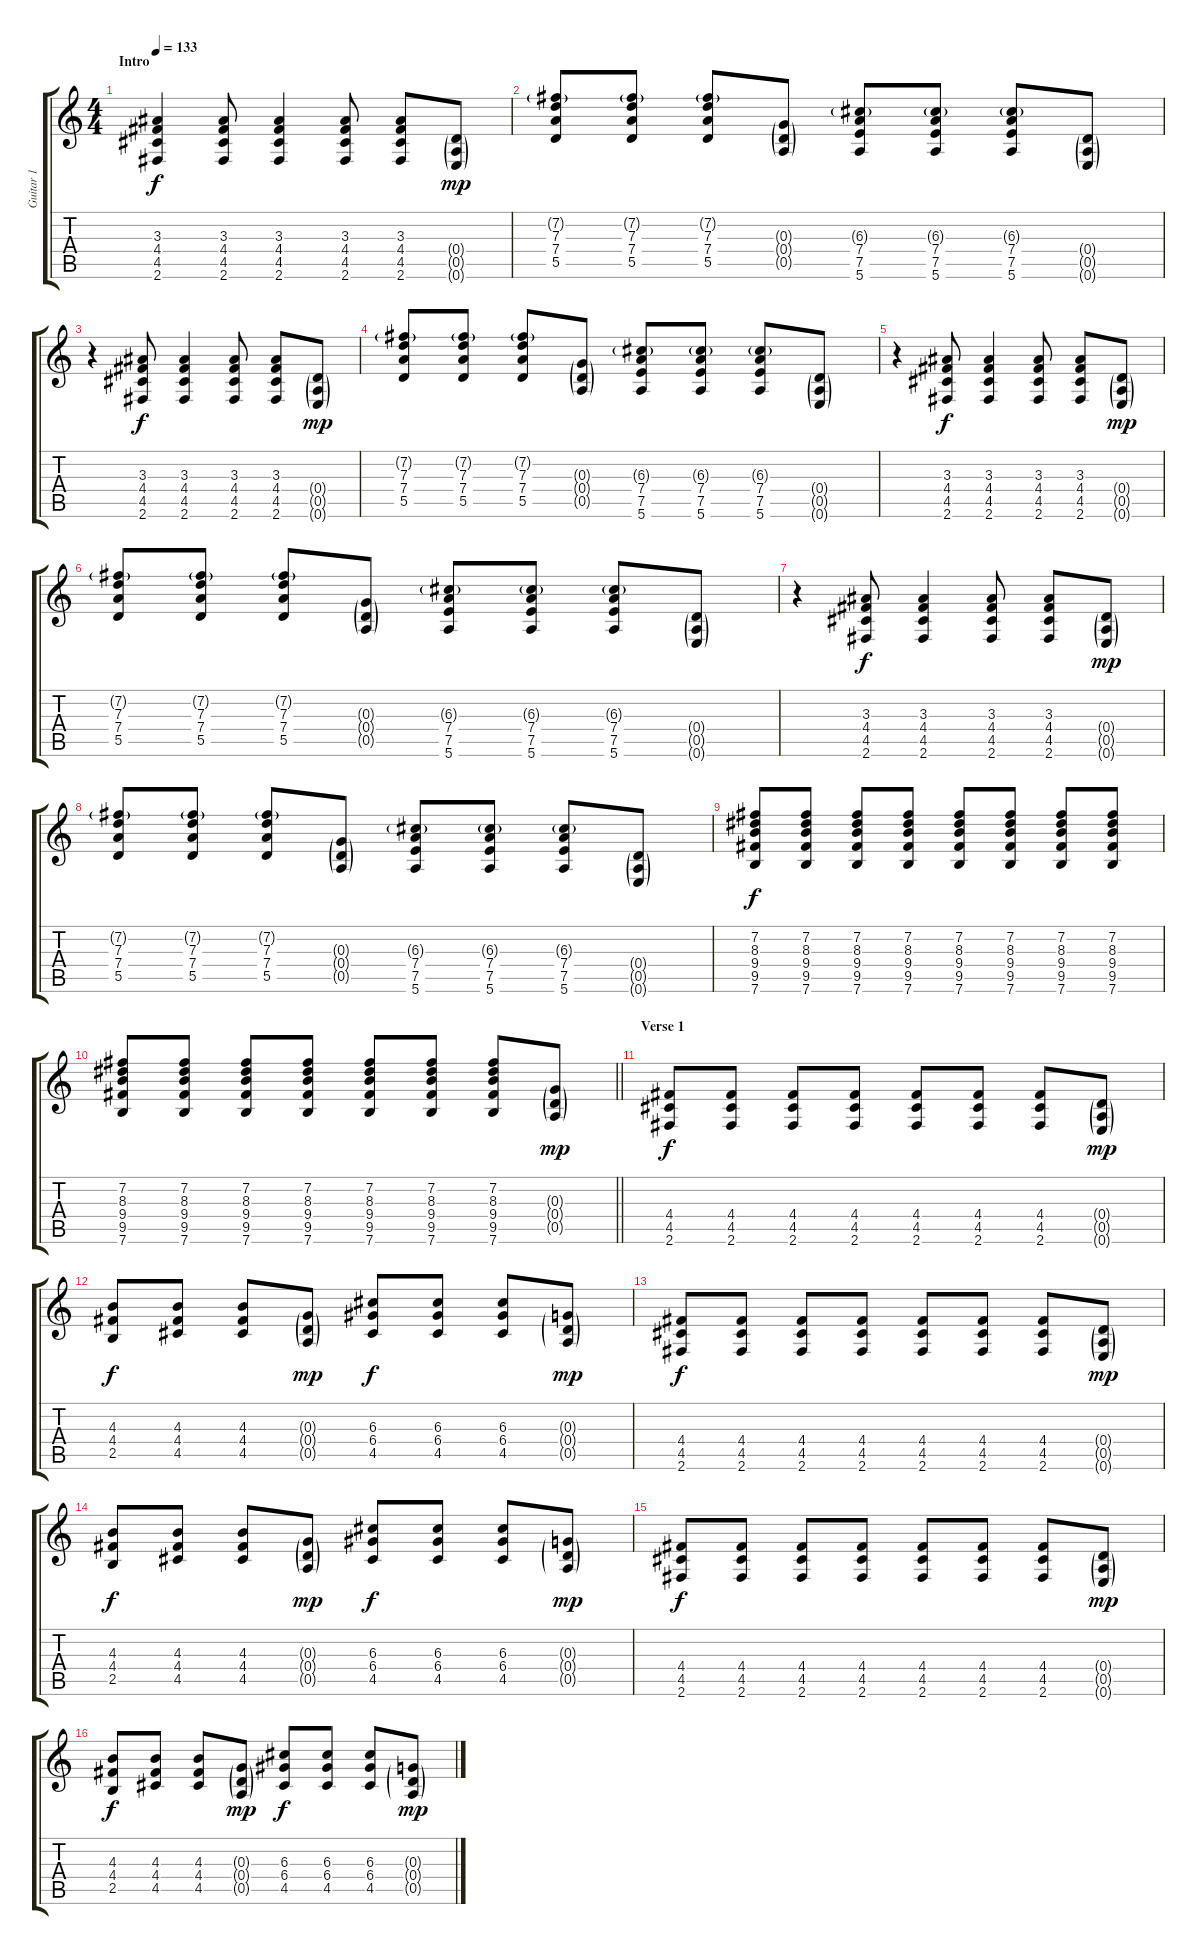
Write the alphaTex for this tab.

\track ("Guitar 1" "Guitar 1") {instrument overdrivenguitar}
\staff {score tabs}
\tuning (E4 B3 G3 D3 A2 E2) {hide}
\ts (4 4)
\section ("" "Intro")
\tempo 133
\clef g2
\ks c
(3.3 4.4 4.5 2.6).4{dy f instrument overdrivenguitar} (3.3 4.4 4.5 2.6).8 (3.3 4.4 4.5 2.6).4 (3.3 4.4 4.5 2.6).8 (3.3 4.4 4.5 2.6).8 (0.4{g} 0.5{g} 0.6{g}).8{dy mp} |
(7.2{g} 7.3 7.4 5.5).8 (7.2{g} 7.3 7.4 5.5).8 (7.2{g} 7.3 7.4 5.5).8 (0.3{g} 0.4{g} 0.5{g}).8 (6.3{g} 7.4 7.5 5.6).8 (6.3{g} 7.4 7.5 5.6).8 (6.3{g} 7.4 7.5 5.6).8 (0.4{g} 0.5{g} 0.6{g}).8 |
r.4 (3.3 4.4 4.5 2.6).8{dy f} (3.3 4.4 4.5 2.6).4 (3.3 4.4 4.5 2.6).8 (3.3 4.4 4.5 2.6).8 (0.4{g} 0.5{g} 0.6{g}).8{dy mp} |
(7.2{g} 7.3 7.4 5.5).8 (7.2{g} 7.3 7.4 5.5).8 (7.2{g} 7.3 7.4 5.5).8 (0.3{g} 0.4{g} 0.5{g}).8 (6.3{g} 7.4 7.5 5.6).8 (6.3{g} 7.4 7.5 5.6).8 (6.3{g} 7.4 7.5 5.6).8 (0.4{g} 0.5{g} 0.6{g}).8 |
r.4 (3.3 4.4 4.5 2.6).8{dy f} (3.3 4.4 4.5 2.6).4 (3.3 4.4 4.5 2.6).8 (3.3 4.4 4.5 2.6).8 (0.4{g} 0.5{g} 0.6{g}).8{dy mp} |
(7.2{g} 7.3 7.4 5.5).8 (7.2{g} 7.3 7.4 5.5).8 (7.2{g} 7.3 7.4 5.5).8 (0.3{g} 0.4{g} 0.5{g}).8 (6.3{g} 7.4 7.5 5.6).8 (6.3{g} 7.4 7.5 5.6).8 (6.3{g} 7.4 7.5 5.6).8 (0.4{g} 0.5{g} 0.6{g}).8 |
r.4 (3.3 4.4 4.5 2.6).8{dy f} (3.3 4.4 4.5 2.6).4 (3.3 4.4 4.5 2.6).8 (3.3 4.4 4.5 2.6).8 (0.4{g} 0.5{g} 0.6{g}).8{dy mp} |
(7.2{g} 7.3 7.4 5.5).8 (7.2{g} 7.3 7.4 5.5).8 (7.2{g} 7.3 7.4 5.5).8 (0.3{g} 0.4{g} 0.5{g}).8 (6.3{g} 7.4 7.5 5.6).8 (6.3{g} 7.4 7.5 5.6).8 (6.3{g} 7.4 7.5 5.6).8 (0.4{g} 0.5{g} 0.6{g}).8 |
(7.2 8.3 9.4 9.5 7.6).8{dy f} (7.2 8.3 9.4 9.5 7.6).8 (7.2 8.3 9.4 9.5 7.6).8 (7.2 8.3 9.4 9.5 7.6).8 (7.2 8.3 9.4 9.5 7.6).8 (7.2 8.3 9.4 9.5 7.6).8 (7.2 8.3 9.4 9.5 7.6).8 (7.2 8.3 9.4 9.5 7.6).8 |
\barLineRight lightlight
(7.2 8.3 9.4 9.5 7.6).8 (7.2 8.3 9.4 9.5 7.6).8 (7.2 8.3 9.4 9.5 7.6).8 (7.2 8.3 9.4 9.5 7.6).8 (7.2 8.3 9.4 9.5 7.6).8 (7.2 8.3 9.4 9.5 7.6).8 (7.2 8.3 9.4 9.5 7.6).8 (0.3{g} 0.4{g} 0.5{g}).8{dy mp} |
\section ("" "Verse 1")
(4.4 4.5 2.6).8{dy f} (4.4 4.5 2.6).8 (4.4 4.5 2.6).8 (4.4 4.5 2.6).8 (4.4 4.5 2.6).8 (4.4 4.5 2.6).8 (4.4 4.5 2.6).8 (0.4{g} 0.5{g} 0.6{g}).8{dy mp} |
(4.3 4.4 2.5).8{dy f} (4.3 4.4 4.5).8 (4.3 4.4 4.5).8 (0.3{g} 0.4{g} 0.5{g}).8{dy mp} (6.3 6.4 4.5).8{dy f} (6.3 6.4 4.5).8 (6.3 6.4 4.5).8 (0.3{g} 0.4{g} 0.5{g}).8{dy mp} |
(4.4 4.5 2.6).8{dy f} (4.4 4.5 2.6).8 (4.4 4.5 2.6).8 (4.4 4.5 2.6).8 (4.4 4.5 2.6).8 (4.4 4.5 2.6).8 (4.4 4.5 2.6).8 (0.4{g} 0.5{g} 0.6{g}).8{dy mp} |
(4.3 4.4 2.5).8{dy f} (4.3 4.4 4.5).8 (4.3 4.4 4.5).8 (0.3{g} 0.4{g} 0.5{g}).8{dy mp} (6.3 6.4 4.5).8{dy f} (6.3 6.4 4.5).8 (6.3 6.4 4.5).8 (0.3{g} 0.4{g} 0.5{g}).8{dy mp} |
(4.4 4.5 2.6).8{dy f} (4.4 4.5 2.6).8 (4.4 4.5 2.6).8 (4.4 4.5 2.6).8 (4.4 4.5 2.6).8 (4.4 4.5 2.6).8 (4.4 4.5 2.6).8 (0.4{g} 0.5{g} 0.6{g}).8{dy mp} |
(4.3 4.4 2.5).8{dy f} (4.3 4.4 4.5).8 (4.3 4.4 4.5).8 (0.3{g} 0.4{g} 0.5{g}).8{dy mp} (6.3 6.4 4.5).8{dy f} (6.3 6.4 4.5).8 (6.3 6.4 4.5).8 (0.3{g} 0.4{g} 0.5{g}).8{dy mp}
